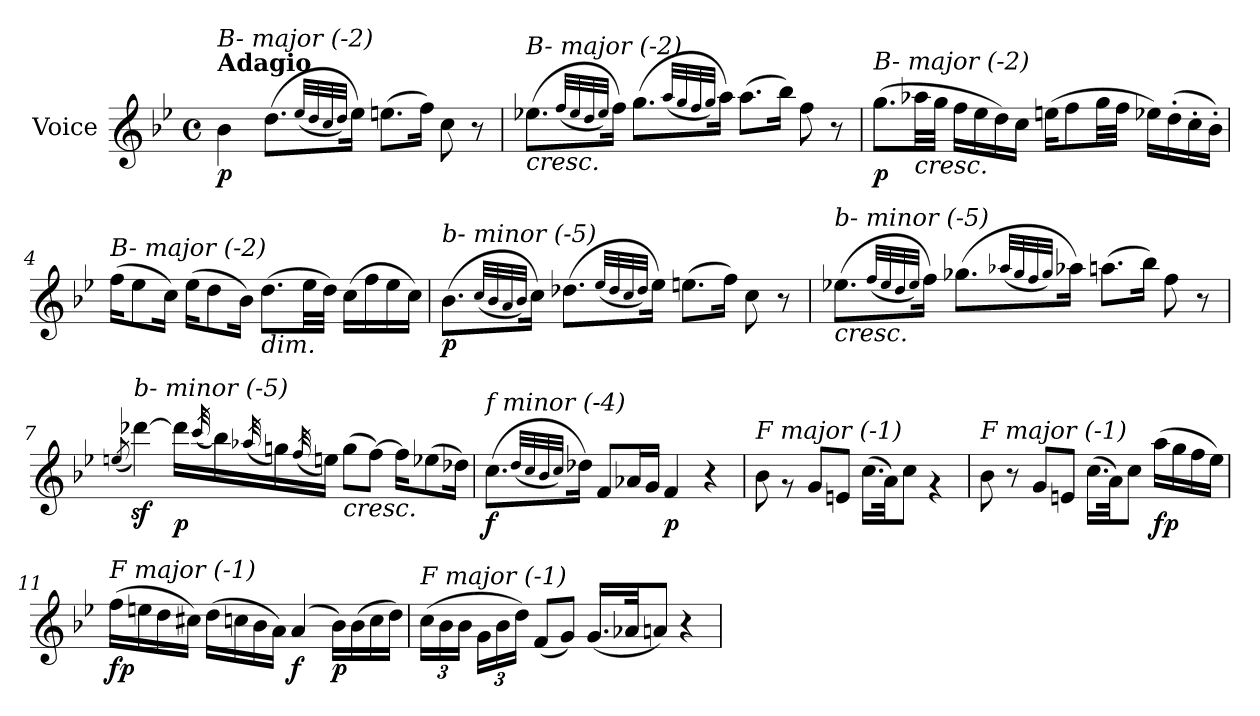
**kern	**dynam
*part1	*part1
*staff1	*staff1
*I"Voice	*
*I'V	*
*clefG2	*
*k[b-e-]	*
*M4/4	*
*met(c)	*
*MM36	*
=1	=1
!LO:TX:a:B:t=Adagio	!
!LO:TX:i:t=B- major (-2)	!
!	!LO:DY:b
4b-\	p
(>8.dd\L	.
(<32qee-/LLL	.
32qdd/	.
32qcc/	.
32qdd/JJJ)	.
16ee-\Jk)	.
(>8.een\L	.
16ff\Jk)	.
8cc\	.
8r	.
=2	=2
!LO:TX:b:i:t=cresc.	!
!LO:TX:i:t=B- major (-2)	!
(>8.ee-X\L	.
(<32qff/LLL	.
32qee-/	.
32qdd/	.
32qee-/JJJ)	.
16ff\Jk)	.
(>8.gg\L	.
(<32qaa/LLL	.
32qgg/	.
32qff/	.
32qgg/JJJ)	.
16aa\Jk)	.
(>8.aa\L	.
16bb-\Jk)	.
8ff\	.
8r	.
!!LO:LB:g=z
=3	=3
!LO:TX:i:t=B- major (-2)	!
!	!LO:DY:b
(>8.gg\L	p
!LO:TX:b:i:t=cresc.	!
32aa-X\LL	.
32gg\JJJ	.
16ff\LL	.
16ee-\	.
16dd\)	.
16cc\JJ	.
(>16een\KL	.
8ff\	.
32gg\LL	.
32ff\JJJ	.
16ee-X\LL)	.
(>16dd'\	.
16cc'\	.
16b-'\JJ)	.
!!LO:LB:g=z
=4	=4
!LO:TX:i:t=B- major (-2)	!
(>16ff\KL	.
8ee-\	.
16cc\Jk)	.
(>16ee-\KL	.
8dd\	.
16b-\Jk)	.
!LO:TX:b:i:t=dim.	!
(>8.dd\L	.
32ee-\LL	.
32dd\JJJ)	.
(>16cc\LL	.
16ff\	.
16ee-\	.
16cc\JJ)	.
=5	=5
!LO:TX:i:t=b- minor (-5)	!
!	!LO:DY:b
(>8.b-\L	p
(<32qcc/LLL	.
32qb-/	.
32qa/	.
32qb-/JJJ)	.
16cc\Jk)	.
(>8.dd-X\L	.
(<32qee-/LLL	.
32qdd-/	.
32qcc/	.
32qdd-/JJJ)	.
16ee-\Jk)	.
(>8.een\L	.
16ff\Jk)	.
8cc\	.
8r	.
!!LO:LB:g=z
=6	=6
!LO:TX:b:i:t=cresc.	!
!LO:TX:i:t=b- minor (-5)	!
(>8.ee-X\L	.
(<32qff/LLL	.
32qee-/	.
32qdd/	.
32qee-/JJJ)	.
16ff\Jk)	.
(>8.gg-X\L	.
(<32qaa-X/LLL	.
32qgg-/	.
32qff/	.
32qgg-/JJJ)	.
16aa-X\Jk)	.
(>8.aan\L	.
16bb-\Jk)	.
8ff\	.
8r	.
!!LO:LB:g=z
=7	=7
(<8qeen/	.
!LO:TX:i:t=b- minor (-5)	!
[4ddd-Xz<\)	.
!	!LO:DY:b
16ddd-\LL]	p
(<32qccc/	.
16bb-\)	.
(<32qaa-X/	.
16ggn\)	.
(<32qff/	.
16een\JJ)	.
!LO:TX:b:i:t=cresc.	!
(>8gg\L	.
[8ff\J)	.
16ff\KL]	.
(>8ee-X\	.
16dd-X\Jk)	.
=8	=8
!LO:TX:i:t=f minor (-4)	!
!	!LO:DY:b
(>8.cc\L	f
(<32qdd/LLL	.
32qcc/	.
32qb-/	.
32qcc/JJJ)	.
16dd-X\Jk)	.
8f/L	.
16a-X/L	.
16g/JJ	.
!	!LO:DY:b
4f/	p
4r	.
!!LO:LB:g=z
=9	=9
!LO:TX:i:t=F major (-1)	!
8b-\	.
8rg	.
8g/L	.
8en/J	.
(>16.cc\LL	.
32a\JK)	.
8cc\J	.
4rg	.
=10	=10
!LO:TX:i:t=F major (-1)	!
8b-\	.
8r	.
8g/L	.
8en/J	.
(>16.cc\LL	.
32a\JK)	.
8cc\J	.
!	!LO:DY:b
(>16aa\LL	fp
16gg\	.
16ff\	.
16ee-\JJ)	.
=11	=11
!LO:TX:i:t=F major (-1)	!
!	!LO:DY:b
(>16ff\LL	fp
16een\	.
16dd\	.
16cc#Xi\JJ)	.
(>16dd\LL	.
16ccn\	.
16b-\	.
16a\JJ)	.
!	!LO:DY:b
(>4a/	f
!	!LO:DY:b
16b-\LL)	p
(>16b-\	.
16cc\	.
16dd\JJ)	.
!!LO:LB:g=z
=12	=12
*Xbrackettup	*
!LO:TX:i:t=F major (-1)	!
(>24cc\LL	.
24b-\	.
24b-\JJ	.
24g\LL	.
24b-\	.
24dd\JJ)	.
(<8f/L	.
8g/J)	.
(<16.g/LL	.
32a-Xj/JK	.
8a/J)	.
4r	.
=	=
*-	*-
